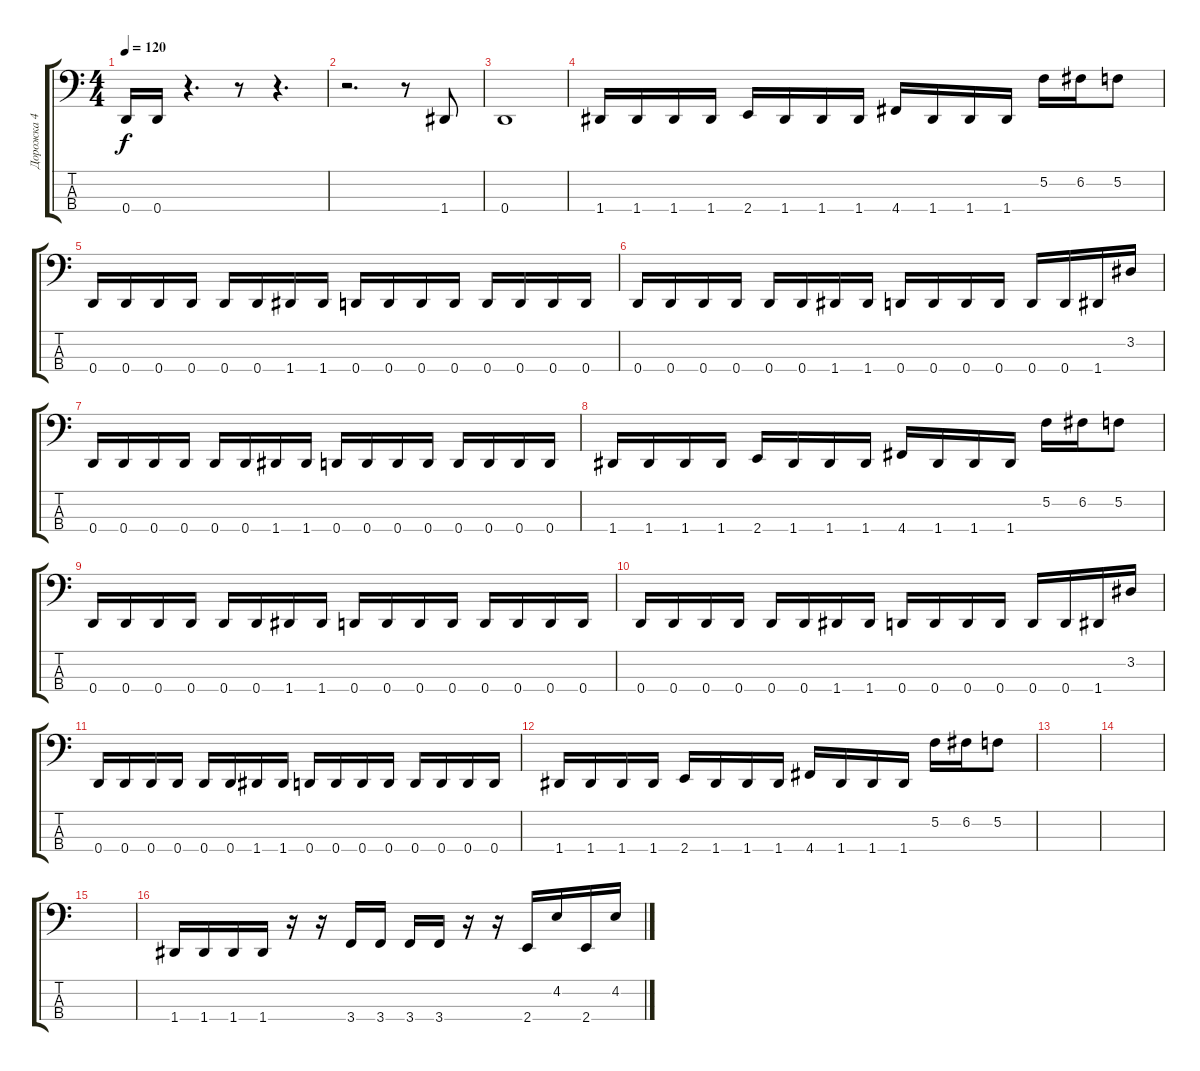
\track ("Дорожка 4" "Дорожка 4") {instrument slapbass1}
\staff {score tabs}
\tuning (F2 C2 G1 D1) {hide}
\ts (4 4)
\tempo 120
\clef f4
\ks c
0.4.16{dy f} 0.4.16 r.4{d} r.8 r.4{d} |
r.2{d} r.8 1.4.8 |
0.4.1 |
1.4.16 1.4.16 1.4.16 1.4.16 2.4.16 1.4.16 1.4.16 1.4.16 4.4.16 1.4.16 1.4.16 1.4.16 5.2.16 6.2.16 5.2.8 |
0.4.16 0.4.16 0.4.16 0.4.16 0.4.16 0.4.16 1.4.16 1.4.16 0.4.16 0.4.16 0.4.16 0.4.16 0.4.16 0.4.16 0.4.16 0.4.16 |
0.4.16 0.4.16 0.4.16 0.4.16 0.4.16 0.4.16 1.4.16 1.4.16 0.4.16 0.4.16 0.4.16 0.4.16 0.4.16 0.4.16 1.4.16 3.2.16 |
0.4.16 0.4.16 0.4.16 0.4.16 0.4.16 0.4.16 1.4.16 1.4.16 0.4.16 0.4.16 0.4.16 0.4.16 0.4.16 0.4.16 0.4.16 0.4.16 |
1.4.16 1.4.16 1.4.16 1.4.16 2.4.16 1.4.16 1.4.16 1.4.16 4.4.16 1.4.16 1.4.16 1.4.16 5.2.16 6.2.16 5.2.8 |
0.4.16 0.4.16 0.4.16 0.4.16 0.4.16 0.4.16 1.4.16 1.4.16 0.4.16 0.4.16 0.4.16 0.4.16 0.4.16 0.4.16 0.4.16 0.4.16 |
0.4.16 0.4.16 0.4.16 0.4.16 0.4.16 0.4.16 1.4.16 1.4.16 0.4.16 0.4.16 0.4.16 0.4.16 0.4.16 0.4.16 1.4.16 3.2.16 |
0.4.16 0.4.16 0.4.16 0.4.16 0.4.16 0.4.16 1.4.16 1.4.16 0.4.16 0.4.16 0.4.16 0.4.16 0.4.16 0.4.16 0.4.16 0.4.16 |
1.4.16 1.4.16 1.4.16 1.4.16 2.4.16 1.4.16 1.4.16 1.4.16 4.4.16 1.4.16 1.4.16 1.4.16 5.2.16 6.2.16 5.2.8 |
|
|
|
1.4.16 1.4.16 1.4.16 1.4.16 r.16 r.16 3.4.16 3.4.16 3.4.16 3.4.16 r.16 r.16 2.4.16 4.2.16 2.4.16 4.2.16
